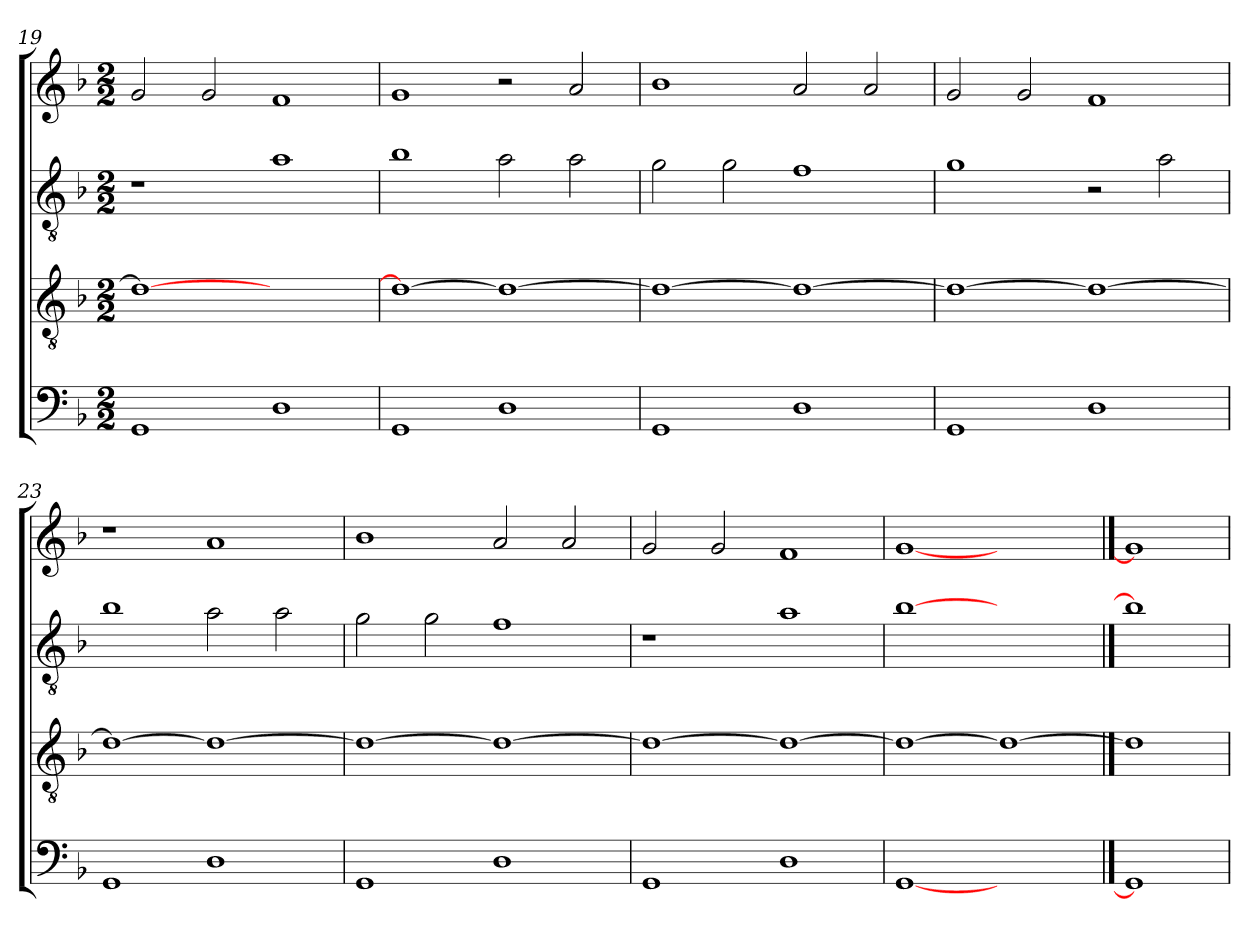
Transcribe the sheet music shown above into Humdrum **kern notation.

**kern	**kern	**kern	**kern
*part4	*part3	*part2	*part1
*staff4	*staff3	*staff2	*staff1
*clefF4	*clefGv2	*clefGv2	*clefG2
*k[b-]	*k[b-]	*k[b-]	*k[b-]
*M2/2	*M2/2	*M2/2	*M2/2
=19	=19	=19	=19
1GG	1d_	1r	2g/
.	.	.	2g/
1D	1ryy	1a	1f
=20	=20	=20	=20
1GG	1d_	1b-	1g
1D	1d_	2a\	2r
.	.	2a\	2a/
=21	=21	=21	=21
1GG	1d_	2g\	1b-
.	.	2g\	.
1D	1d_	1f	2a/
.	.	.	2a/
=22	=22	=22	=22
1GG	1d_	1g	2g/
.	.	.	2g/
1D	1d_	2r	1f
.	.	2a\	.
=23	=23	=23	=23
1GG	1d_	1b-	1r
1D	1d_	2a\	1a
.	.	2a\	.
=24	=24	=24	=24
1GG	1d_	2g\	1b-
.	.	2g\	.
1D	1d_	1f	2a/
.	.	.	2a/
=25	=25	=25	=25
1GG	1d_	1r	2g/
.	.	.	2g/
1D	1d_	1a	1f
=26	=26	=26	=26
[1GG	1d_	[1b-	[1g
1ryy	1d_	1ryy	1ryy
==27	==27	==27	==27
1GG]	1d]	1b-]	1g]
=	=	=	=
*-	*-	*-	*-
